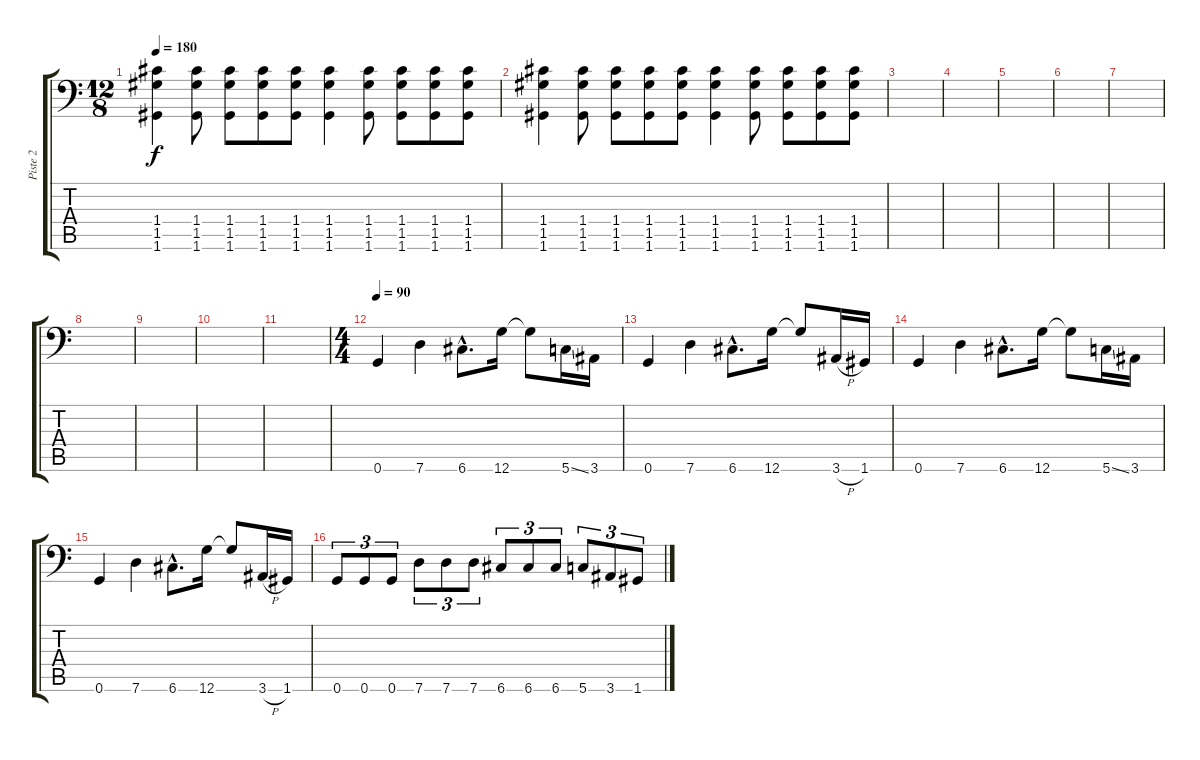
\track ("Piste 2" "Piste 2") {instrument overdrivenguitar}
\staff {score tabs}
\tuning (D4 A3 F3 C3 G2 G1) {hide}
\ts (12 8)
\tempo 180
\clef f4
\ks c
(1.4 1.5 1.6).4{dy f} (1.4 1.5 1.6).8 (1.4 1.5 1.6).8 (1.4 1.5 1.6).8 (1.4 1.5 1.6).8 (1.4 1.5 1.6).4 (1.4 1.5 1.6).8 (1.4 1.5 1.6).8 (1.4 1.5 1.6).8 (1.4 1.5 1.6).8 |
(1.4 1.5 1.6).4 (1.4 1.5 1.6).8 (1.4 1.5 1.6).8 (1.4 1.5 1.6).8 (1.4 1.5 1.6).8 (1.4 1.5 1.6).4 (1.4 1.5 1.6).8 (1.4 1.5 1.6).8 (1.4 1.5 1.6).8 (1.4 1.5 1.6).8 |
|
|
|
|
|
|
|
|
|
\ts (4 4)
\tempo 90
0.6.4 7.6.4 6.6{hac}.8{d} 12.6.16 12.6{t}.8 5.6{ss}.16 3.6.16 |
0.6.4 7.6.4 6.6{hac}.8{d} 12.6.16 12.6{t}.8 3.6{h}.16 1.6.16 |
0.6.4 7.6.4 6.6{hac}.8{d} 12.6.16 12.6{t}.8 5.6{ss}.16 3.6.16 |
0.6.4 7.6.4 6.6{hac}.8{d} 12.6.16 12.6{t}.8 3.6{h}.16 1.6.16 |
0.6.8{tu (3 2)} 0.6.8{tu (3 2)} 0.6.8{tu (3 2)} 7.6.8{tu (3 2)} 7.6.8{tu (3 2)} 7.6.8{tu (3 2)} 6.6.8{tu (3 2)} 6.6.8{tu (3 2)} 6.6.8{tu (3 2)} 5.6.8{tu (3 2)} 3.6.8{tu (3 2)} 1.6.8{tu (3 2)}
